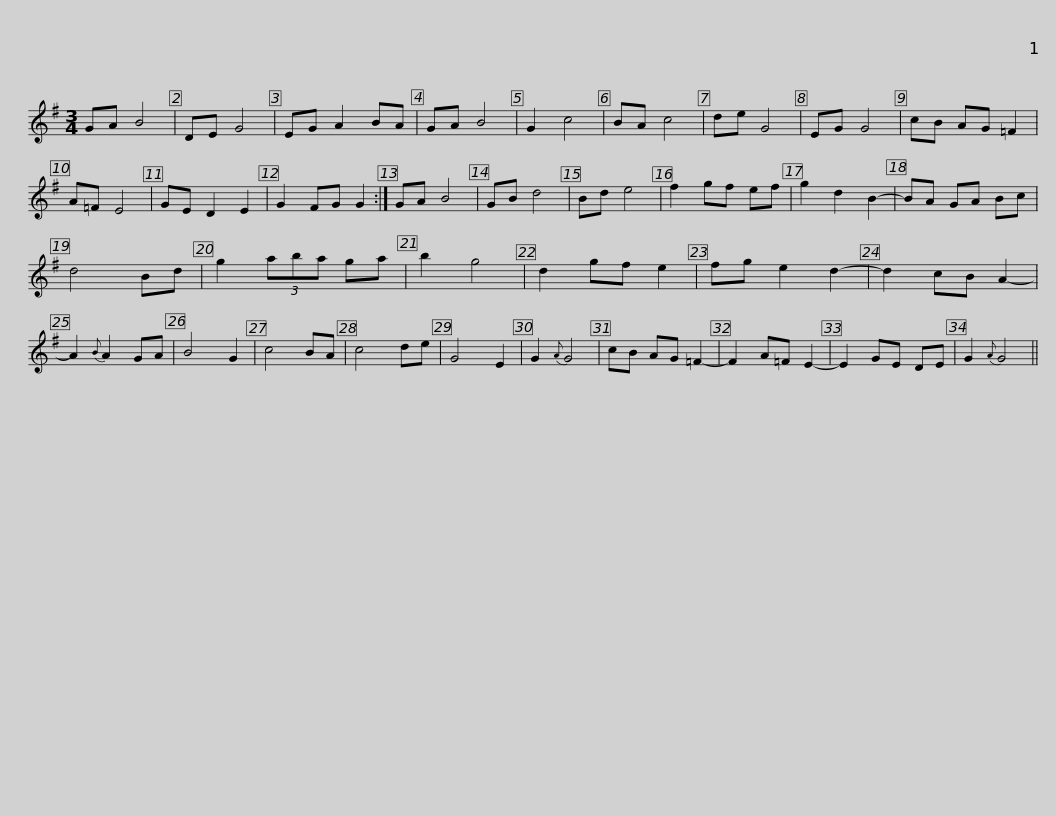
X:1
L:1/8
M:3/4
I:linebreak $
K:G
V:1 treble
V:1
 GA B4 | DE G4 | EG A2 BA | GA B4 | G2 c4 | %5
 BA c4 | de G4 | EG G4 | cB AG =F2 | A=F E4 | %10
 GE D2 E2 |$ G2 FG G2 :| GA B4 | GB d4 | Bd e4 | %15
 f2 gf ef | g2 d2 B2- | BA GA Bc | d4 Bd | g2 (3aba ga | %20
 b2 g4 |$ d2 gf e2 | fg e2 d2- | d2 cB A2- | A2{B} A2 GA | %25
 B4 G2 | c4 BA | c4 de | G4 E2 | G2{A} G4 | %30
 cB AG =F2- | F2 A=F E2- |$ E2 GE DE | G2{A} G4 || %34
